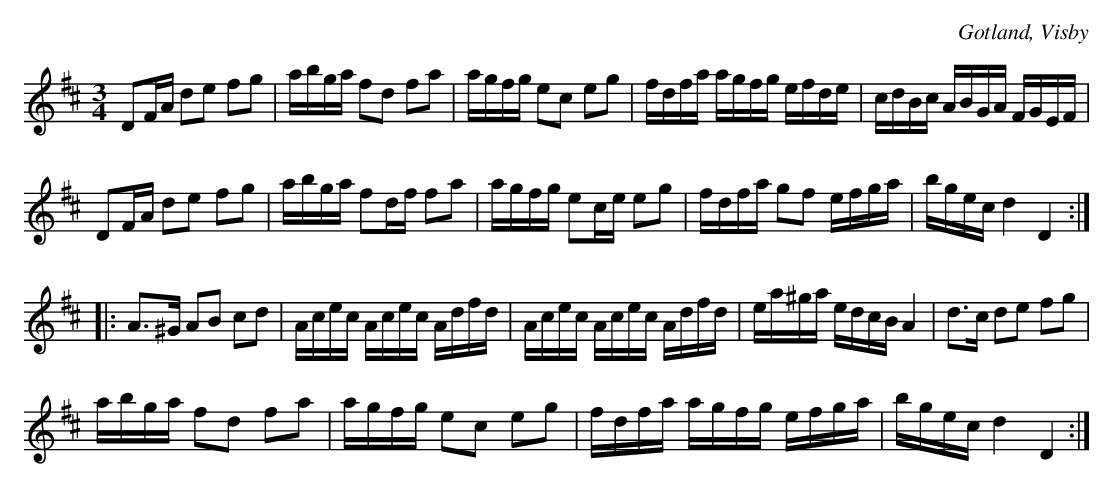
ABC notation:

X:1
T:
O:Gotland, Visby
M:3/4
L:1/16
K:D
D2FA d2e2 f2g2|abga f2d2 f2a2|agfg e2c2 e2g2|fdfa agfg efde|cdBc ABGA FGEF|
D2FA d2e2 f2g2|abga f2df f2a2|agfg e2ce e2g2|fdfa g2f2 efga|bgec d4 D4:: % rÃ¤ttelse i originalet
A3^G A2B2 c2d2|Acec Acec Adfd|Acec Acec Adfd|ea^ga edcB A4|d3c d2e2 f2g2|
abga f2d2 f2a2|agfg e2c2 e2g2|fdfa agfg efga|bgec d4 D4:|
